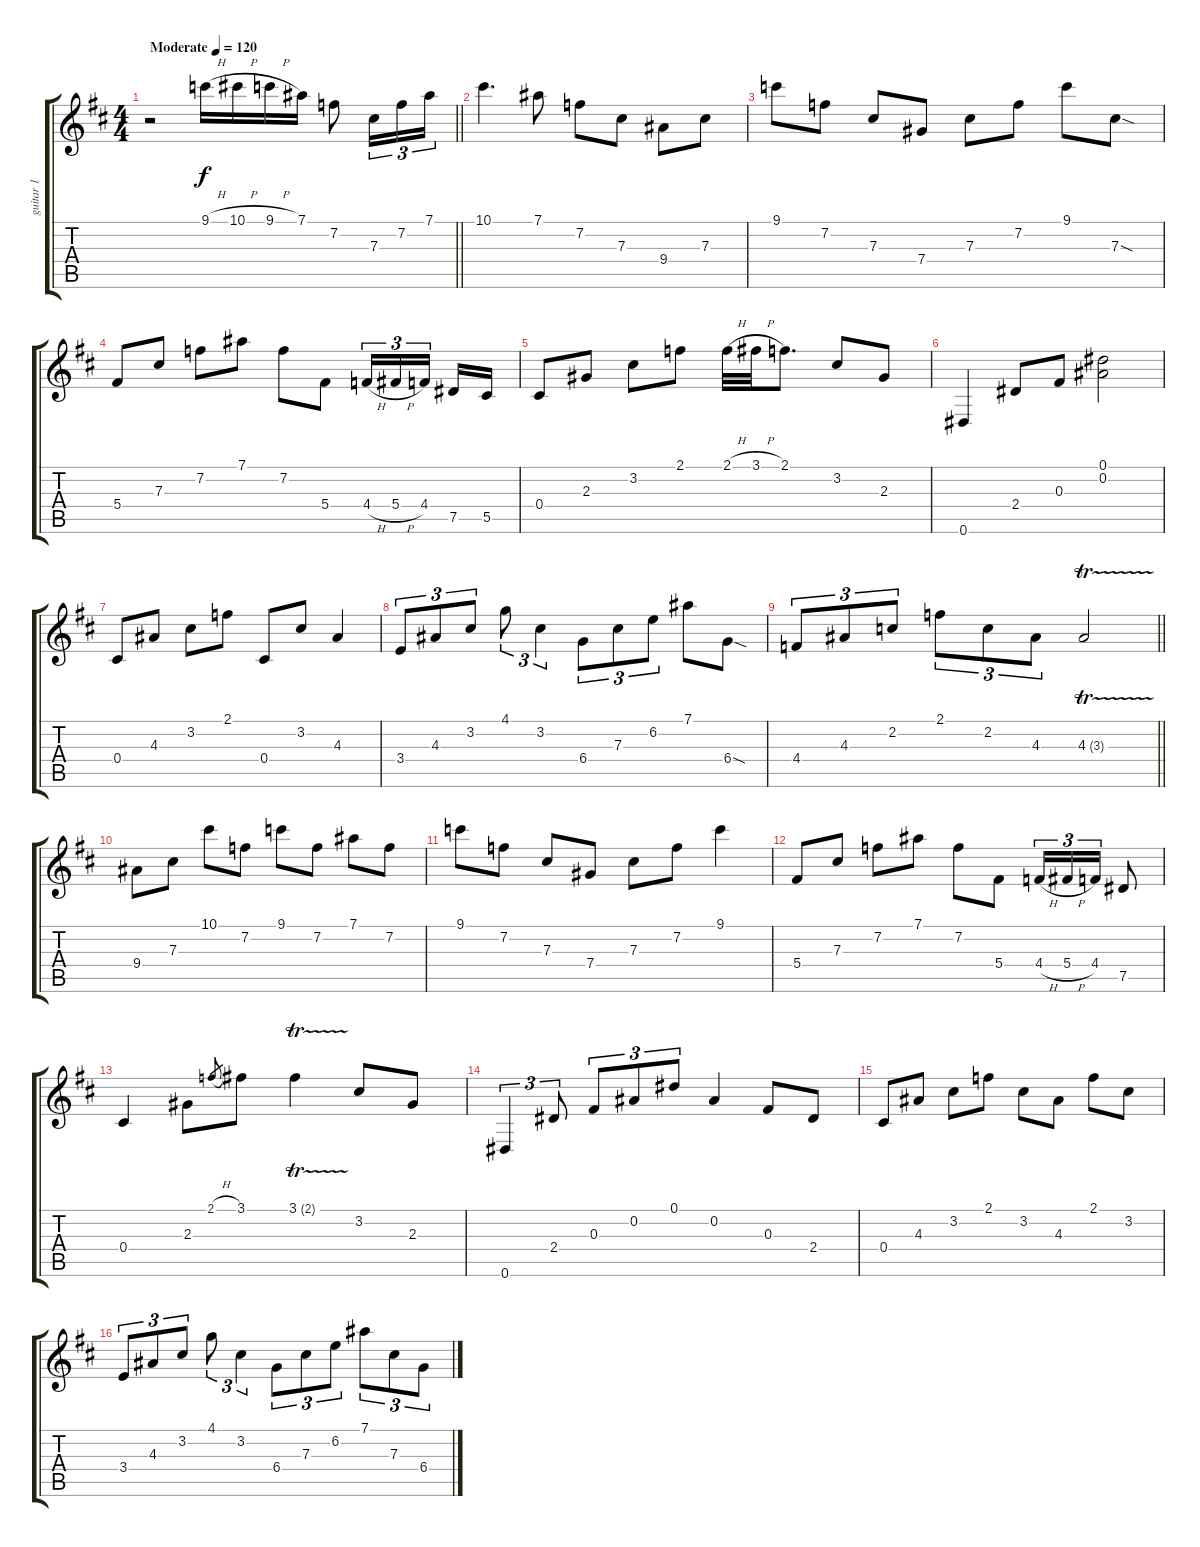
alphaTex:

\track ("guitar 1" "guitar 1") {instrument acousticguitarsteel}
\staff {score tabs}
\tuning (Eb4 Bb3 Gb3 Db3 Ab2 Eb2) {hide}
\ts (4 4)
\tempo (120 "Moderate")
\clef g2
\barLineRight lightlight
\ks bminor
r.2{dy f instrument acousticguitarsteel} 9.1{h}.16 10.1{h}.16 9.1{h}.16 7.1.16 7.2.8 7.3.16{tu (3 2)} 7.2.16{tu (3 2)} 7.1.16{tu (3 2)} |
10.1.4{d} 7.1.8 7.2.8 7.3.8 9.4.8 7.3.8 |
9.1.8 7.2.8 7.3.8 7.4.8 7.3.8 7.2.8 9.1.8 7.3{sod}.8 |
5.4.8 7.3.8 7.2.8 7.1.8 7.2.8 5.4.8 4.4{h}.16{tu (3 2)} 5.4{h}.16{tu (3 2)} 4.4.16{tu (3 2) beam splitsecondary} 7.5.16 5.5.16 |
0.4.8 2.3.8 3.2.8 2.1.8 2.1{h}.32 3.1{h}.32 2.1.8{d} 3.2.8 2.3.8 |
0.6.4 2.4.8 0.3.8 (0.1 0.2).2 |
0.4.8 4.3.8 3.2.8 2.1.8 0.4.8 3.2.8 4.3.4 |
3.4.8{tu (3 2)} 4.3.8{tu (3 2)} 3.2.8{tu (3 2)} 4.1.8{tu (3 2)} 3.2.4{tu (3 2)} 6.4.8{tu (3 2)} 7.3.8{tu (3 2)} 6.2.8{tu (3 2)} 7.1.8 6.4{sod}.8 |
\barLineRight lightlight
4.4.8{tu (3 2)} 4.3.8{tu (3 2)} 2.2.8{tu (3 2)} 2.1.8{tu (3 2)} 2.2.8{tu (3 2)} 4.3.8{tu (3 2)} 4.3{tr (3 32)}.2 |
9.4.8 7.3.8 10.1.8 7.2.8 9.1.8 7.2.8 7.1.8 7.2.8 |
9.1.8 7.2.8 7.3.8 7.4.8 7.3.8 7.2.8 9.1.4 |
5.4.8 7.3.8 7.2.8 7.1.8 7.2.8 5.4.8 4.4{h}.16{tu (3 2)} 5.4{h}.16{tu (3 2)} 4.4.16{tu (3 2)} 7.5.8 |
0.4.4 2.3.8 2.1{h}.8{gr} 3.1.8 3.1{tr (2 32)}.4 3.2.8 2.3.8 |
0.6.4{tu (3 2)} 2.4.8{tu (3 2)} 0.3.8{tu (3 2)} 0.2.8{tu (3 2)} 0.1.8{tu (3 2)} 0.2.4 0.3.8 2.4.8 |
0.4.8 4.3.8 3.2.8 2.1.8 3.2.8 4.3.8 2.1.8 3.2.8 |
3.4.8{tu (3 2)} 4.3.8{tu (3 2)} 3.2.8{tu (3 2)} 4.1.8{tu (3 2)} 3.2.4{tu (3 2)} 6.4.8{tu (3 2)} 7.3.8{tu (3 2)} 6.2.8{tu (3 2)} 7.1.8{tu (3 2)} 7.3.8{tu (3 2)} 6.4.8{tu (3 2)}
